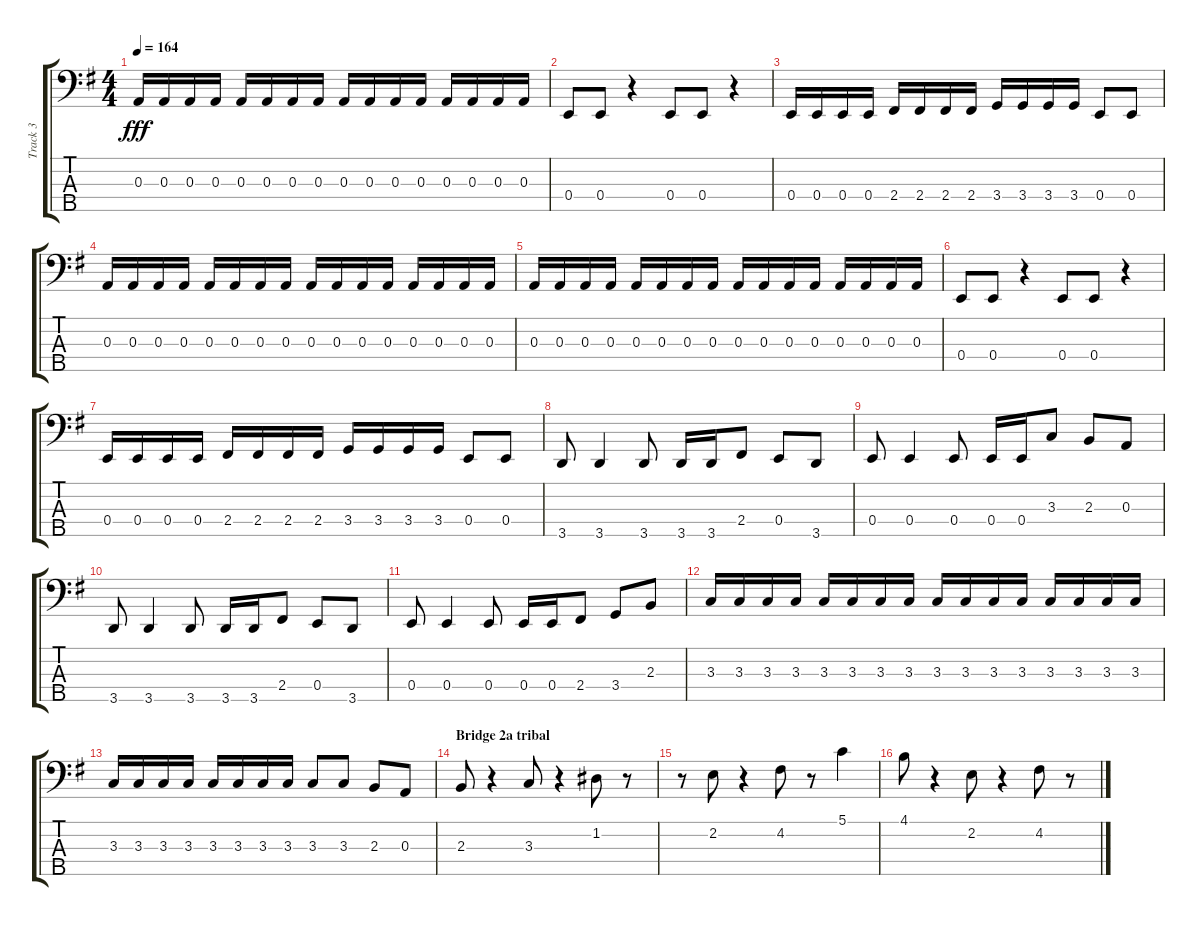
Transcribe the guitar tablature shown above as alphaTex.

\track ("Track 3" "Track 3") {instrument electricbassfinger}
\staff {score tabs}
\tuning (G2 D2 A1 E1 B0) {hide}
\ts (4 4)
\tempo 164
\clef f4
\ks eminor
0.3.16{dy fff} 0.3.16 0.3.16 0.3.16 0.3.16 0.3.16 0.3.16 0.3.16 0.3.16 0.3.16 0.3.16 0.3.16 0.3.16 0.3.16 0.3.16 0.3.16 |
0.4.8 0.4.8 r.4 0.4.8 0.4.8 r.4 |
0.4.16 0.4.16 0.4.16 0.4.16 2.4.16 2.4.16 2.4.16 2.4.16 3.4.16 3.4.16 3.4.16 3.4.16 0.4.8 0.4.8 |
0.3.16 0.3.16 0.3.16 0.3.16 0.3.16 0.3.16 0.3.16 0.3.16 0.3.16 0.3.16 0.3.16 0.3.16 0.3.16 0.3.16 0.3.16 0.3.16 |
0.3.16 0.3.16 0.3.16 0.3.16 0.3.16 0.3.16 0.3.16 0.3.16 0.3.16 0.3.16 0.3.16 0.3.16 0.3.16 0.3.16 0.3.16 0.3.16 |
0.4.8 0.4.8 r.4 0.4.8 0.4.8 r.4 |
0.4.16 0.4.16 0.4.16 0.4.16 2.4.16 2.4.16 2.4.16 2.4.16 3.4.16 3.4.16 3.4.16 3.4.16 0.4.8 0.4.8 |
3.5.8 3.5.4 3.5.8 3.5.16 3.5.16 2.4.8 0.4.8 3.5.8 |
0.4.8 0.4.4 0.4.8 0.4.16 0.4.16 3.3.8 2.3.8 0.3.8 |
3.5.8 3.5.4 3.5.8 3.5.16 3.5.16 2.4.8 0.4.8 3.5.8 |
0.4.8 0.4.4 0.4.8 0.4.16 0.4.16 2.4.8 3.4.8 2.3.8 |
3.3.16 3.3.16 3.3.16 3.3.16 3.3.16 3.3.16 3.3.16 3.3.16 3.3.16 3.3.16 3.3.16 3.3.16 3.3.16 3.3.16 3.3.16 3.3.16 |
3.3.16 3.3.16 3.3.16 3.3.16 3.3.16 3.3.16 3.3.16 3.3.16 3.3.8 3.3.8 2.3.8 0.3.8 |
\section ("" "Bridge 2a tribal")
2.3.8 r.4 3.3.8 r.4 1.2.8 r.8 |
r.8 2.2.8 r.4 4.2.8 r.8 5.1.4 |
4.1.8 r.4 2.2.8 r.4 4.2.8 r.8
